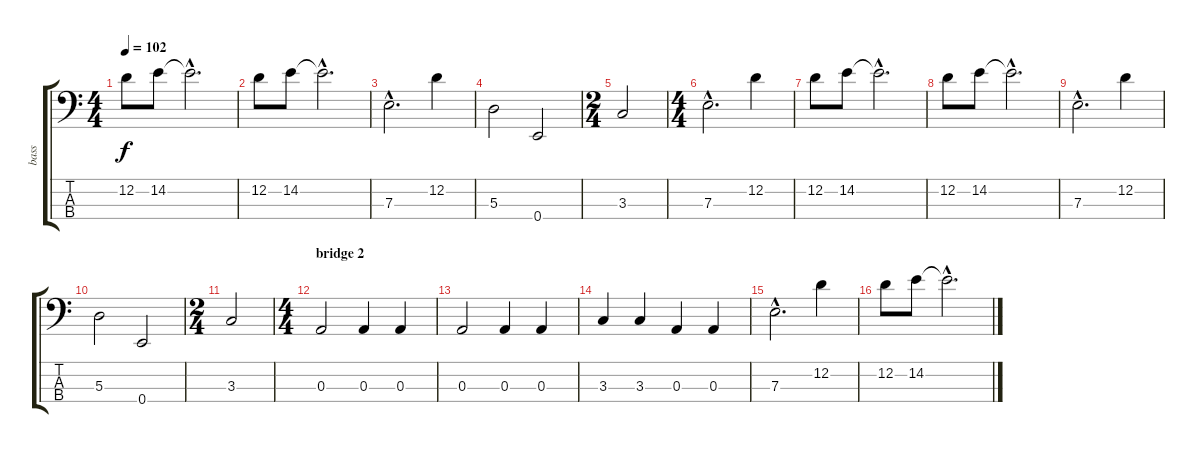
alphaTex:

\track ("bass" "bass") {instrument electricbassfinger}
\staff {score tabs}
\tuning (G2 D2 A1 E1) {hide}
\ts (4 4)
\tempo 102
\clef f4
\ks c
12.2.8{dy f} 14.2.8 14.2{hac t}.2{d} |
12.2.8 14.2.8 14.2{hac t}.2{d} |
7.3{hac}.2{d} 12.2.4 |
5.3.2 0.4.2 |
\ts (2 4)
3.3.2 |
\ts (4 4)
7.3{hac}.2{d} 12.2.4 |
12.2.8 14.2.8 14.2{hac t}.2{d} |
12.2.8 14.2.8 14.2{hac t}.2{d} |
7.3{hac}.2{d} 12.2.4 |
5.3.2 0.4.2 |
\ts (2 4)
3.3.2 |
\ts (4 4)
\section ("" "bridge 2")
0.3.2 0.3.4 0.3.4 |
0.3.2 0.3.4 0.3.4 |
3.3.4 3.3.4 0.3.4 0.3.4 |
7.3{hac}.2{d} 12.2.4 |
12.2.8 14.2.8 14.2{hac t}.2{d}
